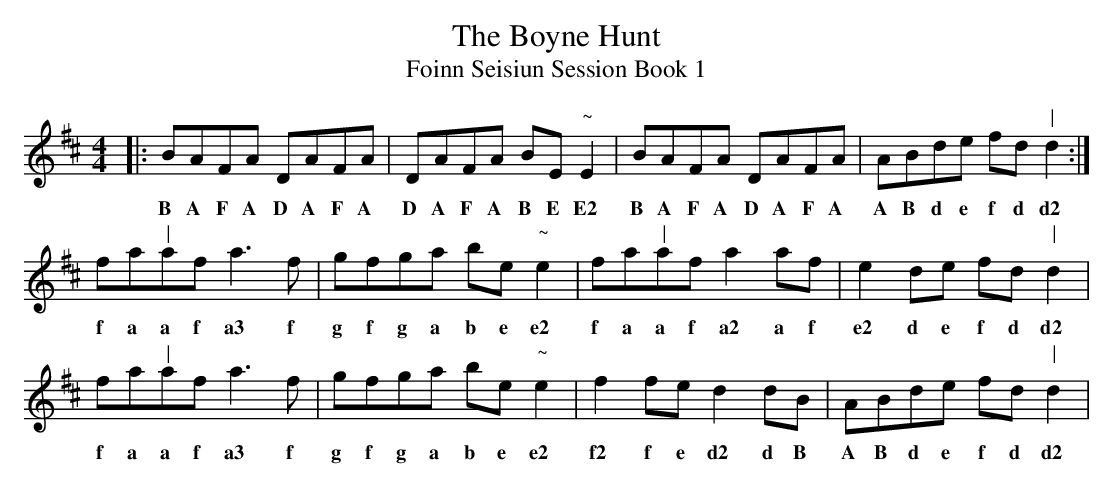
X:1 - 50
T: Boyne Hunt, The
T: Foinn Seisiun Session Book 1
M: 4/4
L: 1/8
K: Dmaj
|:BAFA DAFA | DAFA BE"~"E2 | BAFA DAFA |ABde fd"|"d2:|
w: B A F A D A F A D A F A B E E2 B A F A D A F A A B d e  f d d2
fa"|"af a3f |gfga be "~"e2 |fa"|"af a2af | e2de fd"|"d2 |
w: f a a f a3 f g f g a b e e2 f a a f a2 a f e2 d e f d d2
fa"|"af a3f |gfga be "~"e2|f2fe d2dB |ABde fd"|"d2 |
w: f a a f a3 f g f g a b e e2 f2 f e d2 d B A B d e f d d2
